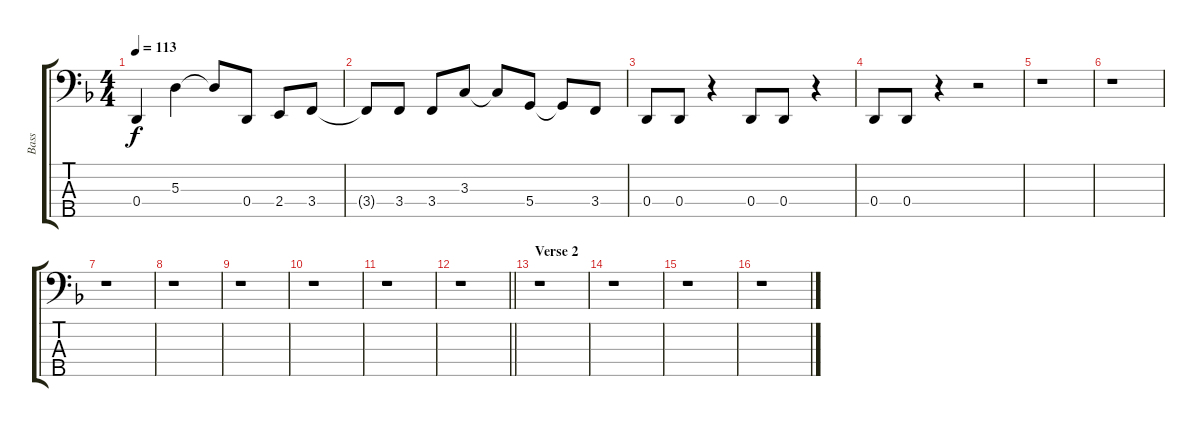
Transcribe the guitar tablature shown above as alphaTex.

\track ("Bass" "Bass") {instrument electricbassfinger}
\staff {score tabs}
\tuning (G2 D2 A1 D1 A0) {hide}
\ts (4 4)
\tempo 113
\clef f4
\ks dminor
0.4.4{dy f} 5.3.4 5.3{t}.8 0.4.8 2.4.8 3.4.8 |
3.4{t}.8 3.4.8 3.4.8 3.3.8 3.3{t}.8 5.4.8 5.4{t}.8 3.4.8 |
0.4.8 0.4.8 r.4 0.4.8 0.4.8 r.4 |
0.4.8 0.4.8 r.4 r.2 |
r.1 |
r.1 |
r.1 |
r.1 |
r.1 |
r.1 |
r.1 |
\barLineRight lightlight
r.1 |
\section ("" "Verse 2")
r.1 |
r.1 |
r.1 |
r.1
